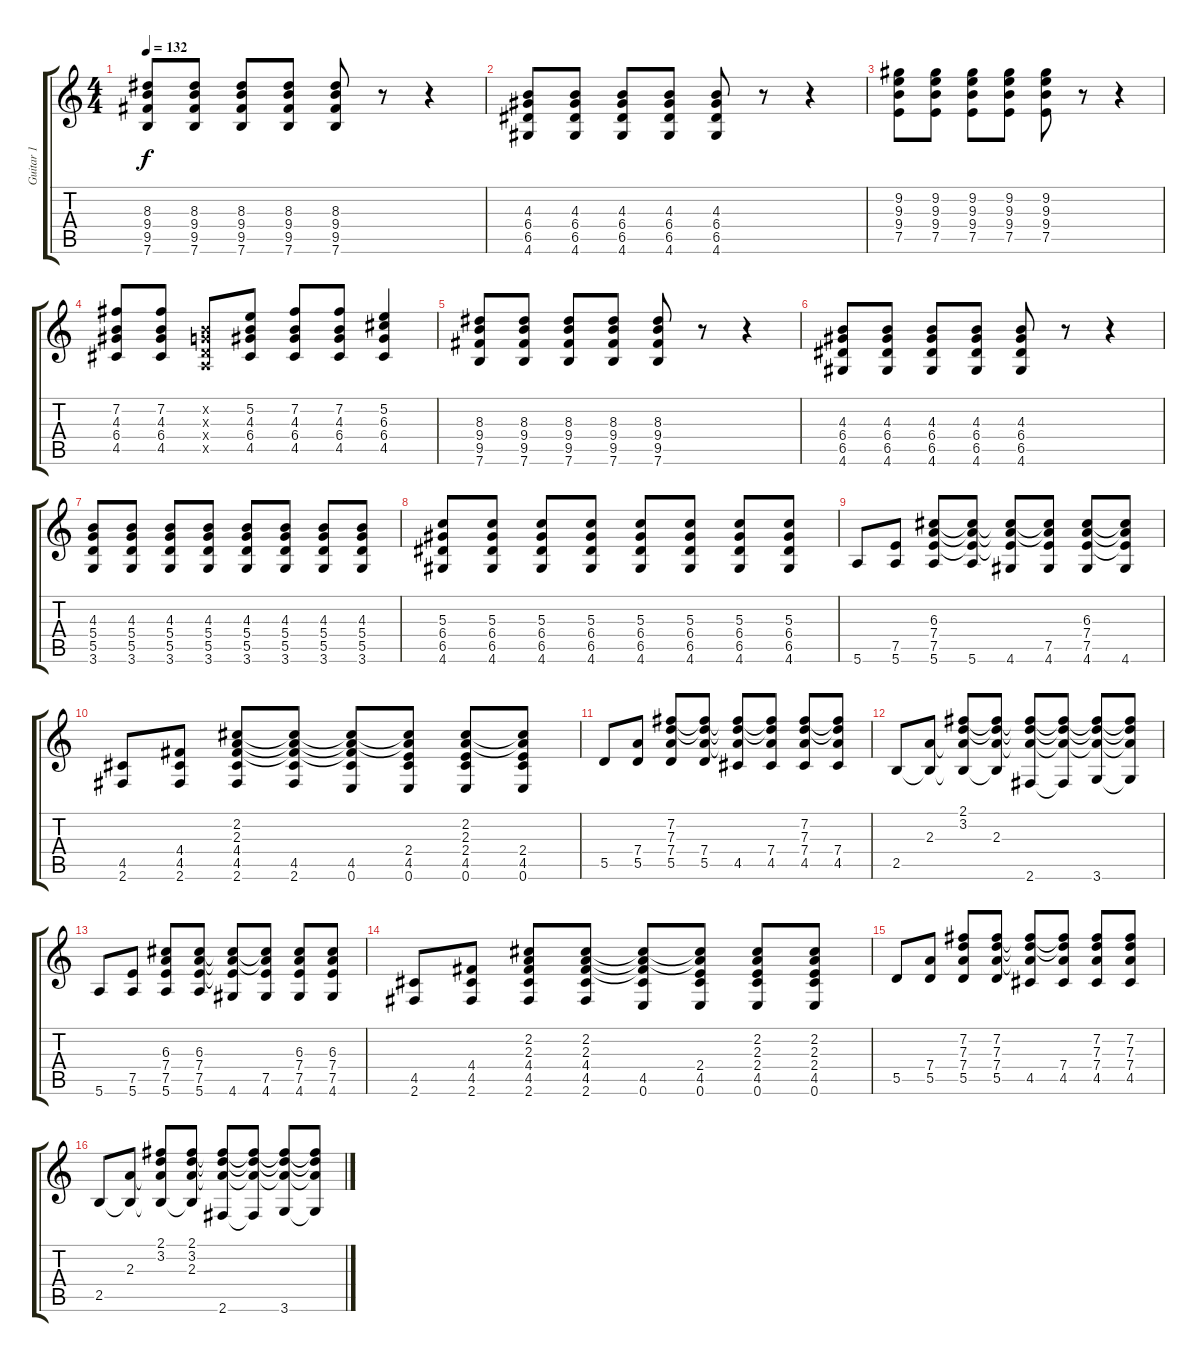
\track ("Guitar 1" "Guitar 1") {instrument overdrivenguitar}
\staff {score tabs}
\tuning (E4 B3 G3 D3 A2 E2) {hide}
\ts (4 4)
\tempo 132
\clef g2
\ks c
(8.3 9.4 9.5 7.6).8{dy f} (8.3 9.4 9.5 7.6).8 (8.3 9.4 9.5 7.6).8 (8.3 9.4 9.5 7.6).8 (8.3 9.4 9.5 7.6).8 r.8 r.4 |
(4.3 6.4 6.5 4.6).8 (4.3 6.4 6.5 4.6).8 (4.3 6.4 6.5 4.6).8 (4.3 6.4 6.5 4.6).8 (4.3 6.4 6.5 4.6).8 r.8 r.4 |
(9.2 9.3 9.4 7.5).8 (9.2 9.3 9.4 7.5).8 (9.2 9.3 9.4 7.5).8 (9.2 9.3 9.4 7.5).8 (9.2 9.3 9.4 7.5).8 r.8 r.4 |
(7.2 4.3 6.4 4.5).8 (7.2 4.3 6.4 4.5).8 (0.2{x} 0.3{x} 0.4{x} 0.5{x}).8 (5.2 4.3 6.4 4.5).8 (7.2 4.3 6.4 4.5).8 (7.2 4.3 6.4 4.5).8 (5.2 6.3 6.4 4.5).4 |
(8.3 9.4 9.5 7.6).8 (8.3 9.4 9.5 7.6).8 (8.3 9.4 9.5 7.6).8 (8.3 9.4 9.5 7.6).8 (8.3 9.4 9.5 7.6).8 r.8 r.4 |
(4.3 6.4 6.5 4.6).8 (4.3 6.4 6.5 4.6).8 (4.3 6.4 6.5 4.6).8 (4.3 6.4 6.5 4.6).8 (4.3 6.4 6.5 4.6).8 r.8 r.4 |
(4.3 5.4 5.5 3.6).8 (4.3 5.4 5.5 3.6).8 (4.3 5.4 5.5 3.6).8 (4.3 5.4 5.5 3.6).8 (4.3 5.4 5.5 3.6).8 (4.3 5.4 5.5 3.6).8 (4.3 5.4 5.5 3.6).8 (4.3 5.4 5.5 3.6).8 |
(5.3 6.4 6.5 4.6).8 (5.3 6.4 6.5 4.6).8 (5.3 6.4 6.5 4.6).8 (5.3 6.4 6.5 4.6).8 (5.3 6.4 6.5 4.6).8 (5.3 6.4 6.5 4.6).8 (5.3 6.4 6.5 4.6).8 (5.3 6.4 6.5 4.6).8 |
5.6.8 (7.5 5.6).8 (6.3 7.4 7.5 5.6).8 (6.3{t} 7.4{t} 7.5{t} 5.6).8 (6.3{t} 7.4{t} 7.5{t} 4.6).8 (6.3{t} 7.4{t} 7.5 4.6).8 (6.3 7.4 7.5 4.6).8 (6.3{t} 7.4{t} 7.5{t} 4.6).8 |
(4.5 2.6).8 (4.4 4.5 2.6).8 (2.2 2.3 4.4 4.5 2.6).8 (2.2{t} 2.3{t} 4.4{t} 4.5 2.6).8 (2.2{t} 2.3{t} 4.4{t} 4.5 0.6).8 (2.2{t} 2.3{t} 2.4 4.5 0.6).8 (2.2 2.3 2.4 4.5 0.6).8 (2.2{t} 2.3{t} 2.4 4.5 0.6).8 |
5.5.8 (7.4 5.5).8 (7.2 7.3 7.4 5.5).8 (7.2{t} 7.3{t} 7.4 5.5).8 (7.2{t} 7.3{t} 7.4{t} 4.5).8 (7.2{t} 7.3{t} 7.4 4.5).8 (7.2 7.3 7.4 4.5).8 (7.2{t} 7.3{t} 7.4 4.5).8 |
2.5.8 (2.3 2.5{t}).8 (2.1 3.2 2.3{t} 2.5{t}).8 (2.1{t} 3.2{t} 2.3 2.5{t}).8 (2.1{t} 3.2{t} 2.3{t} 2.6).8 (2.1{t} 3.2{t} 2.3{t} 2.6{t}).8 (2.1{t} 3.2{t} 2.3{t} 3.6).8 (2.1{t} 3.2{t} 2.3{t} 3.6{t}).8 |
5.6.8 (7.5 5.6).8 (6.3 7.4 7.5 5.6).8 (6.3 7.4 7.5 5.6).8 (6.3{t} 7.4{t} 7.5{t} 4.6).8 (6.3{t} 7.4{t} 7.5 4.6).8 (6.3 7.4 7.5 4.6).8 (6.3 7.4 7.5 4.6).8 |
(4.5 2.6).8 (4.4 4.5 2.6).8 (2.2 2.3 4.4 4.5 2.6).8 (2.2 2.3 4.4 4.5 2.6).8 (2.2{t} 2.3{t} 4.4{t} 4.5 0.6).8 (2.2{t} 2.3{t} 2.4 4.5 0.6).8 (2.2 2.3 2.4 4.5 0.6).8 (2.2 2.3 2.4 4.5 0.6).8 |
5.5.8 (7.4 5.5).8 (7.2 7.3 7.4 5.5).8 (7.2 7.3 7.4 5.5).8 (7.2{t} 7.3{t} 7.4{t} 4.5).8 (7.2{t} 7.3{t} 7.4 4.5).8 (7.2 7.3 7.4 4.5).8 (7.2 7.3 7.4 4.5).8 |
2.5.8 (2.3 2.5{t}).8 (2.1 3.2 2.3{t} 2.5{t}).8 (2.1 3.2 2.3 2.5{t}).8 (2.1{t} 3.2{t} 2.3{t} 2.6).8 (2.1{t} 3.2{t} 2.3{t} 2.6{t}).8 (2.1{t} 3.2{t} 2.3{t} 3.6).8 (2.1{t} 3.2{t} 2.3{t} 3.6{t}).8
